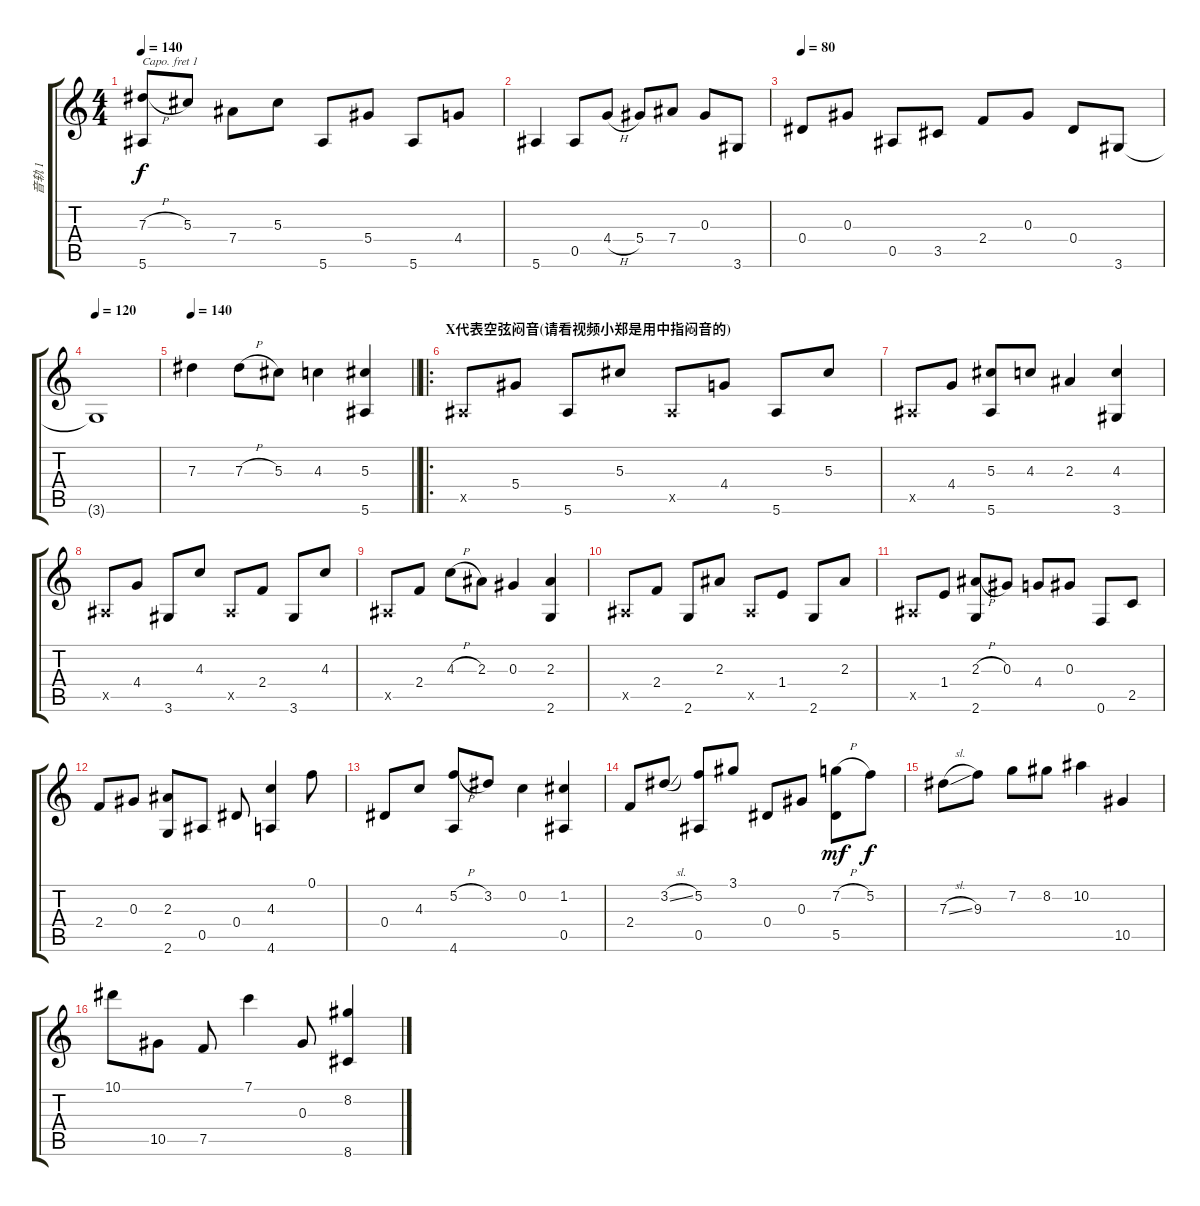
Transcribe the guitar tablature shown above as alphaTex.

\track ("音轨 1" "音轨 1") {instrument acousticguitarsteel}
\staff {score tabs}
\capo 1
\tuning (E4 B3 G3 D3 A2 E2) {hide}
\ts (4 4)
\tempo 140
\clef g2
\ks c
(7.3{h} 5.6).8{dy f} 5.3.8 7.4.8 5.3.8 5.6.8 5.4.8 5.6.8 4.4.8 |
5.6.4 0.5.8 4.4{h}.8 5.4.8 7.4.8 0.3.8 3.6.8 |
\tempo 80
0.4.8 0.3.8 0.5.8 3.5.8 2.4.8 0.3.8 0.4.8 3.6.8 |
\tempo 120
3.6{t}.1 |
\tempo 140
\barLineRight lightlight
7.3.4 7.3{h}.8 5.3.8 4.3.4 (5.3 5.6).4 |
\ro
\section ("" "X代表空弦闷音(请看视频小郑是用中指闷音的)")
0.5{x}.8 5.4.8 5.6.8 5.3.8 0.5{x}.8 4.4.8 5.6.8 5.3.8 |
0.5{x}.8 4.4.8 (5.3 5.6).8 4.3.8 2.3.4 (4.3 3.6).4 |
0.5{x}.8 4.4.8 3.6.8 4.3.8 0.5{x}.8 2.4.8 3.6.8 4.3.8 |
0.5{x}.8 2.4.8 4.3{h}.8 2.3.8 0.3.4 (2.3 2.6).4 |
0.5{x}.8 2.4.8 2.6.8 2.3.8 0.5{x}.8 1.4.8 2.6.8 2.3.8 |
0.5{x}.8 1.4.8 (2.3{h} 2.6).8 0.3.8 4.4.8 0.3.8 0.6.8 2.5.8 |
2.4.8 0.3.8 (2.3 2.6).8 0.5.8 0.4.8 (4.3 4.6).4 0.1.8 |
0.4.8 4.3.8 (5.2{h} 4.6).8 3.2.8 0.2.4 (1.2 0.5).4 |
2.4.8 3.2{sl}.8 (5.2 0.5).8 3.1.8 0.4.8 0.3.8 (7.2{h} 5.5).8{dy mf} 5.2.8{dy f} |
7.3{sl}.8 9.3.8 7.2.8 8.2.8 10.2.4 10.5.4 |
10.1.8 10.5.8 7.5.8 7.1.4 0.3.8 (8.2 8.6).4
